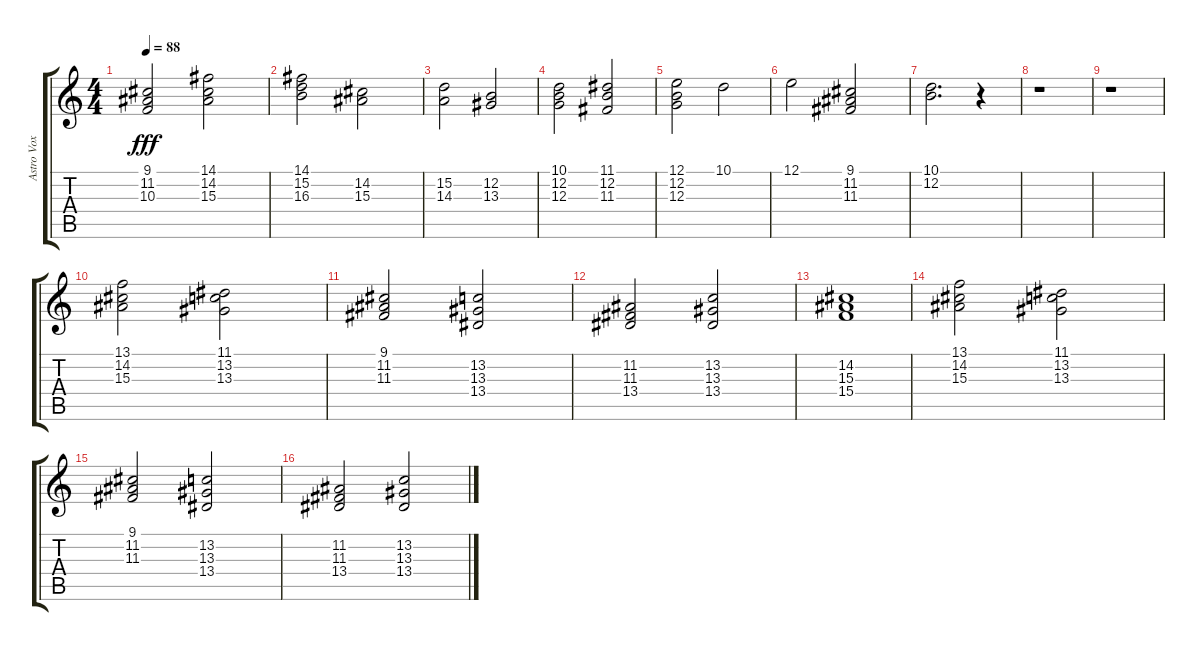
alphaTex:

\track ("Astro Vox" "Astro Vox") {instrument synthstrings1}
\staff {score tabs}
\tuning (E4 B3 G3 D3 A2 E2) {hide}
\ts (4 4)
\tempo 88
\clef g2
\ks c
(9.1 11.2 10.3).2{dy fff} (14.1 14.2 15.3).2 |
(14.1 15.2 16.3).2 (14.2 15.3).2 |
(15.2 14.3).2 (12.2 13.3).2 |
(10.1 12.2 12.3).2 (11.1 12.2 11.3).2 |
(12.1 12.2 12.3).2 10.1.2 |
12.1.2 (9.1 11.2 11.3).2 |
(10.1 12.2).2{d} r.4 |
r.1 |
r.1 |
(13.1 14.2 15.3).2 (11.1 13.2 13.3).2 |
(9.1 11.2 11.3).2 (13.2 13.3 13.4).2 |
(11.2 11.3 13.4).2 (13.2 13.3 13.4).2 |
(14.2 15.3 15.4).1 |
(13.1 14.2 15.3).2 (11.1 13.2 13.3).2 |
(9.1 11.2 11.3).2 (13.2 13.3 13.4).2 |
(11.2 11.3 13.4).2 (13.2 13.3 13.4).2
